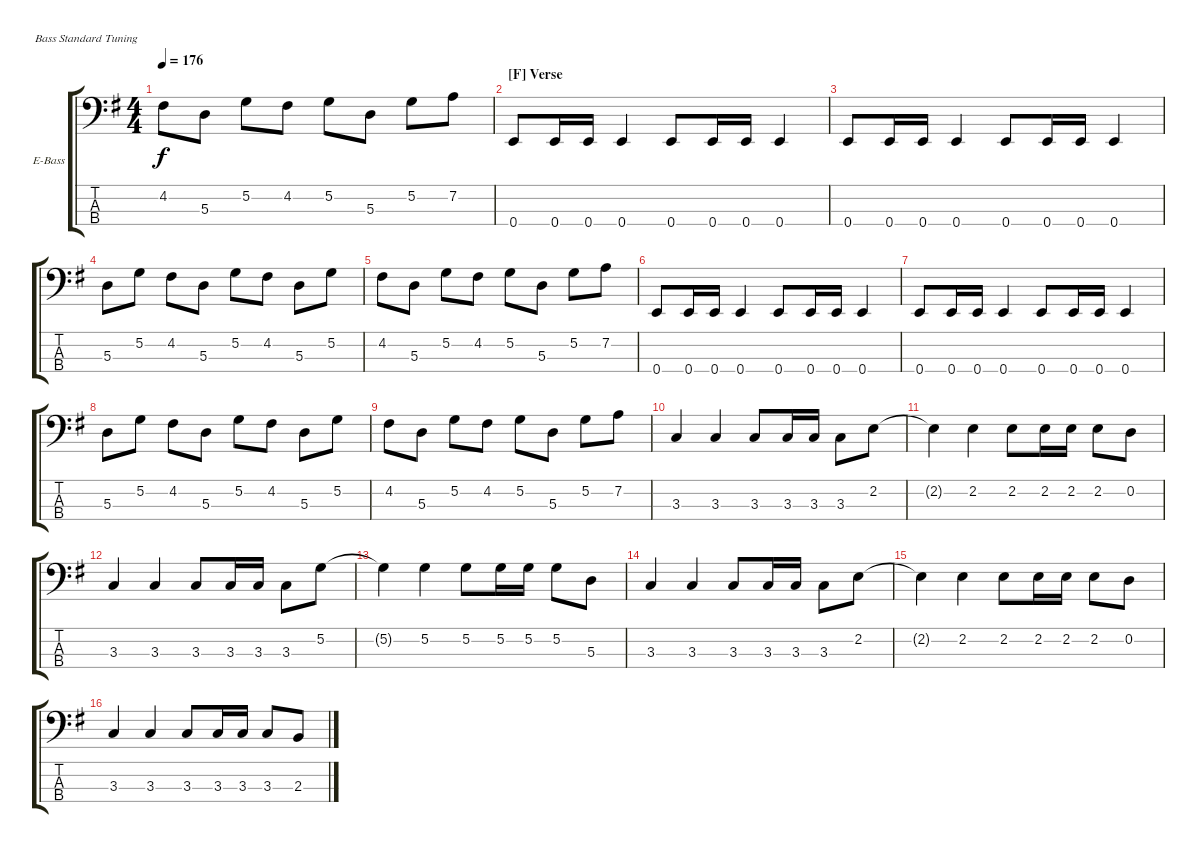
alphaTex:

\bracketExtendMode groupsimilarinstruments
\firstSystemTrackNameOrientation horizontal
\otherSystemsTrackNameOrientation horizontal
\track ("Bass" "E-Bass") {instrument electricbassfinger}
\staff {score tabs}
\tuning (G2 D2 A1 E1)
\ts (4 4)
\tempo 176
\clef f4
\scale
1.05549
\ks g
4.2.8{dy f} 5.3.8 5.2.8 4.2.8 5.2.8 5.3.8 5.2.8 7.2.8 |
\section ("F" "Verse")
\scale
0.944515 0.4.8 0.4.16 0.4.16 0.4.4 0.4.8 0.4.16 0.4.16 0.4.4 |
\scale
1.05549 0.4.8 0.4.16 0.4.16 0.4.4 0.4.8 0.4.16 0.4.16 0.4.4 |
\scale
0.944515 5.3.8 5.2.8 4.2.8 5.3.8 5.2.8 4.2.8 5.3.8 5.2.8 |
\scale
1.05549 4.2.8 5.3.8 5.2.8 4.2.8 5.2.8 5.3.8 5.2.8 7.2.8 |
\scale
0.944515 0.4.8 0.4.16 0.4.16 0.4.4 0.4.8 0.4.16 0.4.16 0.4.4 |
\scale
1.05549 0.4.8 0.4.16 0.4.16 0.4.4 0.4.8 0.4.16 0.4.16 0.4.4 |
\scale
0.944515 5.3.8 5.2.8 4.2.8 5.3.8 5.2.8 4.2.8 5.3.8 5.2.8 |
\scale
1.05549 4.2.8 5.3.8 5.2.8 4.2.8 5.2.8 5.3.8 5.2.8 7.2.8 |
\scale
0.944515 3.3.4 3.3.4 3.3.8 3.3.16 3.3.16 3.3.8 2.2.8 |
\scale
1.05549 2.2{t}.4 2.2.4 2.2.8 2.2.16 2.2.16 2.2.8 0.2.8 |
\scale
0.944515 3.3.4 3.3.4 3.3.8 3.3.16 3.3.16 3.3.8 5.2.8 |
\scale
1.05549 5.2{t}.4 5.2.4 5.2.8 5.2.16 5.2.16 5.2.8 5.3.8 |
\scale
0.944515 3.3.4 3.3.4 3.3.8 3.3.16 3.3.16 3.3.8 2.2.8 |
\scale
1.05549 2.2{t}.4 2.2.4 2.2.8 2.2.16 2.2.16 2.2.8 0.2.8 |
\scale
0.944515 3.3.4 3.3.4 3.3.8 3.3.16 3.3.16 3.3.8 2.3.8
